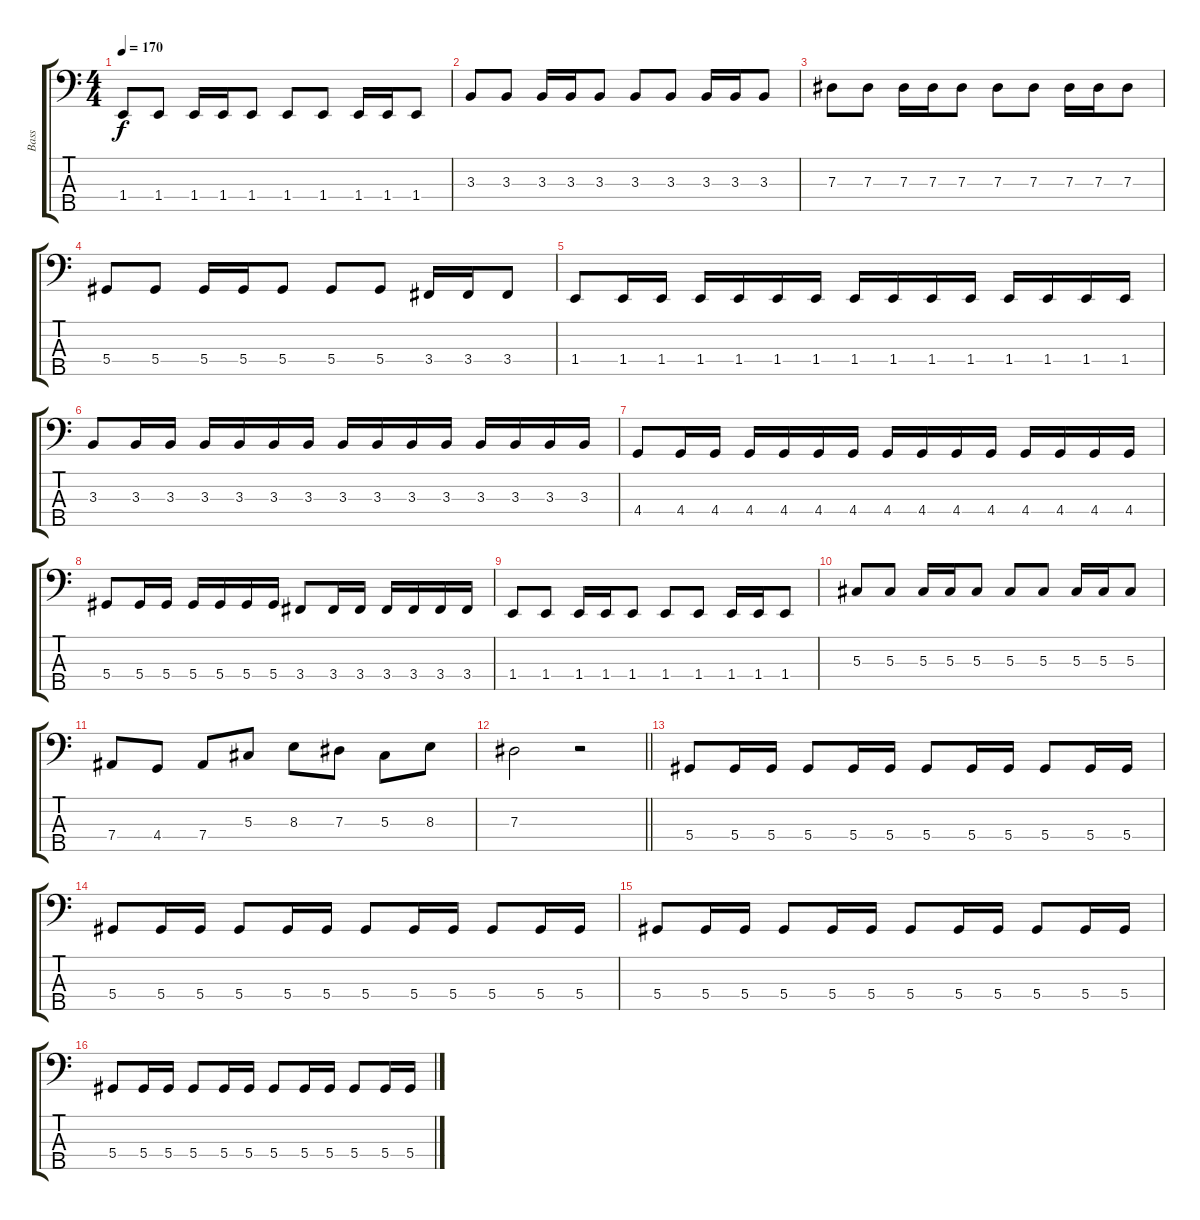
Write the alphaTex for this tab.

\track ("Bass" "Bass") {instrument electricbassfinger}
\staff {score tabs}
\tuning (Gb2 Db2 Ab1 Eb1 Bb0) {hide}
\ts (4 4)
\tempo 170
\clef f4
\ks c
1.4.8{dy f} 1.4.8 1.4.16 1.4.16 1.4.8 1.4.8 1.4.8 1.4.16 1.4.16 1.4.8 |
3.3.8 3.3.8 3.3.16 3.3.16 3.3.8 3.3.8 3.3.8 3.3.16 3.3.16 3.3.8 |
7.3.8 7.3.8 7.3.16 7.3.16 7.3.8 7.3.8 7.3.8 7.3.16 7.3.16 7.3.8 |
5.4.8 5.4.8 5.4.16 5.4.16 5.4.8 5.4.8 5.4.8 3.4.16 3.4.16 3.4.8 |
1.4.8 1.4.16 1.4.16 1.4.16 1.4.16 1.4.16 1.4.16 1.4.16 1.4.16 1.4.16 1.4.16 1.4.16 1.4.16 1.4.16 1.4.16 |
3.3.8 3.3.16 3.3.16 3.3.16 3.3.16 3.3.16 3.3.16 3.3.16 3.3.16 3.3.16 3.3.16 3.3.16 3.3.16 3.3.16 3.3.16 |
4.4.8 4.4.16 4.4.16 4.4.16 4.4.16 4.4.16 4.4.16 4.4.16 4.4.16 4.4.16 4.4.16 4.4.16 4.4.16 4.4.16 4.4.16 |
5.4.8 5.4.16 5.4.16 5.4.16 5.4.16 5.4.16 5.4.16 3.4.8 3.4.16 3.4.16 3.4.16 3.4.16 3.4.16 3.4.16 |
1.4.8 1.4.8 1.4.16 1.4.16 1.4.8 1.4.8 1.4.8 1.4.16 1.4.16 1.4.8 |
5.3.8 5.3.8 5.3.16 5.3.16 5.3.8 5.3.8 5.3.8 5.3.16 5.3.16 5.3.8 |
7.4.8 4.4.8 7.4.8 5.3.8 8.3.8 7.3.8 5.3.8 8.3.8 |
\barLineRight lightlight
7.3.2 r.2 |
5.4.8 5.4.16 5.4.16 5.4.8 5.4.16 5.4.16 5.4.8 5.4.16 5.4.16 5.4.8 5.4.16 5.4.16 |
5.4.8 5.4.16 5.4.16 5.4.8 5.4.16 5.4.16 5.4.8 5.4.16 5.4.16 5.4.8 5.4.16 5.4.16 |
5.4.8 5.4.16 5.4.16 5.4.8 5.4.16 5.4.16 5.4.8 5.4.16 5.4.16 5.4.8 5.4.16 5.4.16 |
5.4.8 5.4.16 5.4.16 5.4.8 5.4.16 5.4.16 5.4.8 5.4.16 5.4.16 5.4.8 5.4.16 5.4.16
